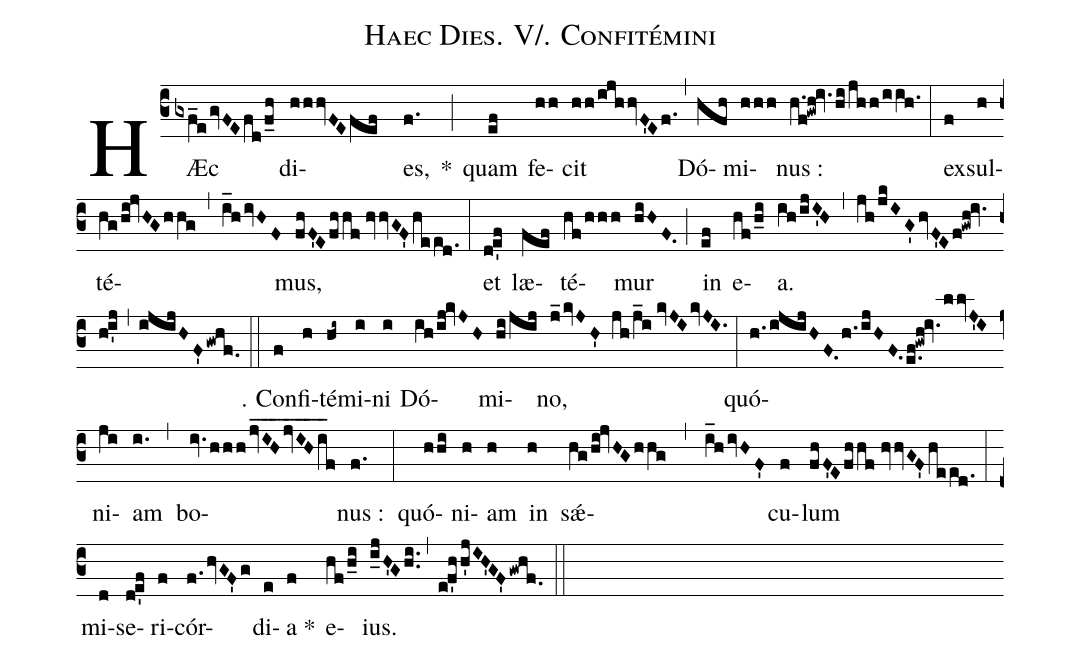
name:Haec Dies. V/. Confitémini;
%%
(c3) HÆc(gxf_e!/gvFEfd!/f_h) di(hhhvFEfef )es,(f.) *(;) quam(ef) fe(hh)cit(hh!/ijhhvF'Ef.) (,) Dó(hfh)mi(hhh)nus :(h.f!gwh!iv./hi!/jhh!/iih.) (:)
ex(f)sul(h)té(hg!/hi!jvHGhhg,i_h!/ivHF)mus,(fhF'Efhhf//hvvGF'heed.) (:)
et(d!e'f) læ(fef)té(hf!/hhh)mur(hiHF.) (;) in(ef) e(hf!/h_i)a.(ih!/ijI'H,jh!/jkIG'/hvF'Ef!gwh!iv.h!i'j,ijijHF'gwhf.) (::)

℣. C{o}n(f)fi(h)té(hi~)mi(i)ni(i) Dó(ih!/ij!kvJH)mi(hi!/jij)no,(j_kvJH' jh!/j_i//kvJIkvJI.) (:)
qu{ó}(h.!/ijijHF./h.!/ijHF./e.f!gwh!iv.llvJ'I)ni(ji)am(i.) (,) bo(iv.hhh!/jvIH___jvIH___i_f)nus :(f.) (:)
qu{ó}(hhi)ni(h)am(h) in(h) s{<sp>'ae</sp>}(hg!/hi!jvHGhhg,i_hivHF')cu(f)lum(fhF'Efhhf//hvvGF'heed.) (:)
mi(d)se(d!e'f)ri(f)cór(f.hvGF'g)di(e)a *(f) e(hf!/h_i)ius.(i_jH'Ghi..,e!f'hh'jIH'GF'gwhf.) (::)
